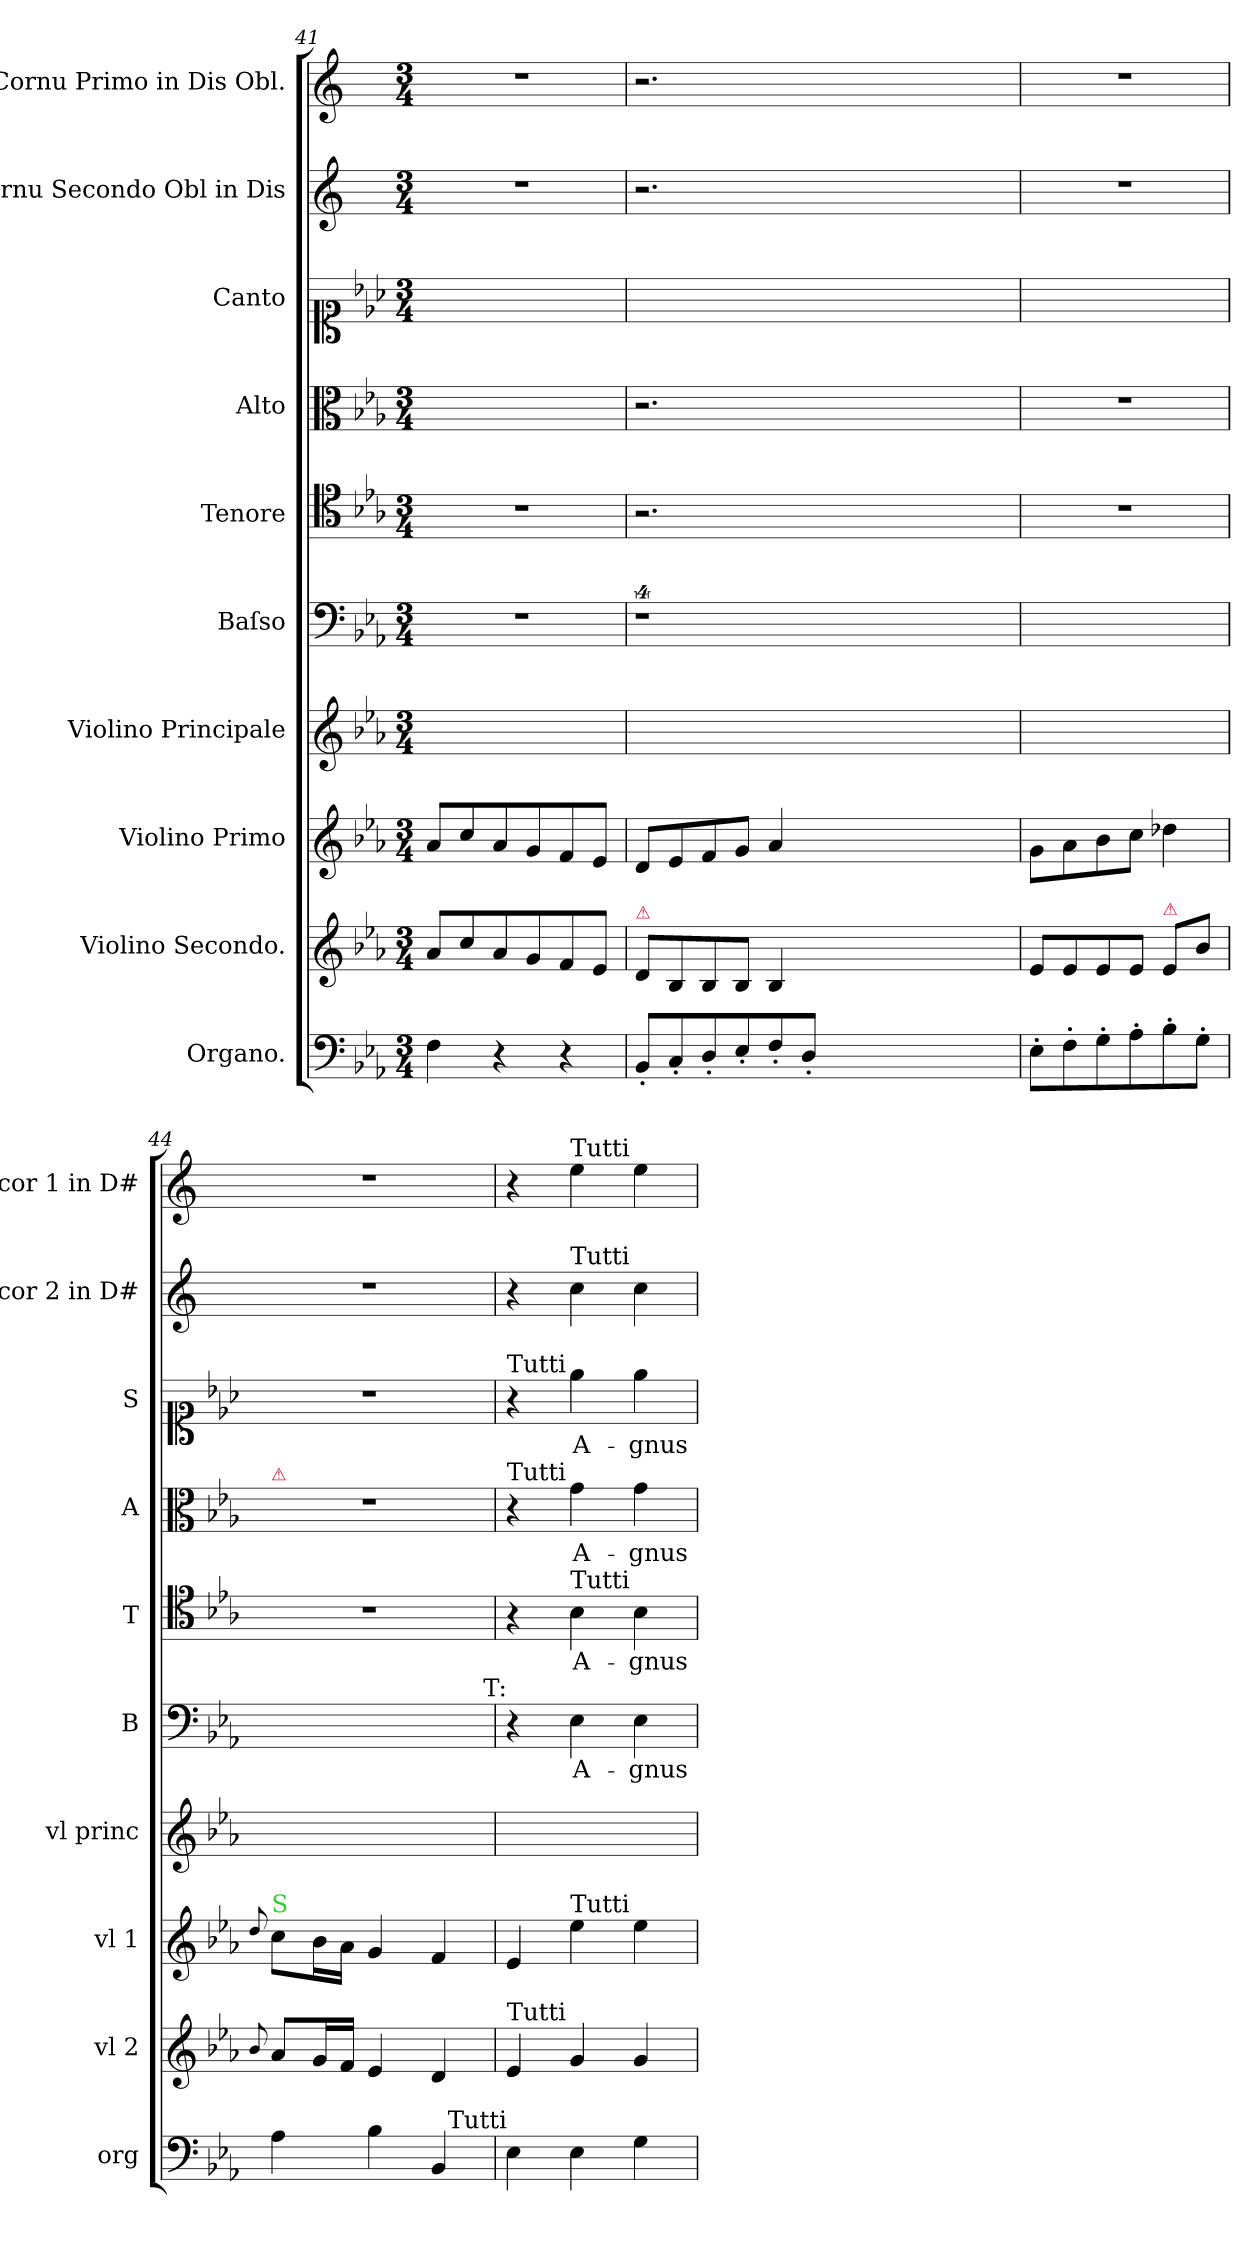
**kern	**kern	**dynam	**kern	**dynam	**kern	**kern	**text	**kern	**text	**kern	**text	**kern	**text	**kern	**dynam	**kern
*part10	*part9	*part9	*part8	*part8	*part7	*part6	*part6	*part5	*part5	*part4	*part4	*part3	*part3	*part2	*part2	*part1
*staff10	*staff9	*staff9	*staff8	*staff8	*staff7	*staff6	*staff6	*staff5	*staff5	*staff4	*staff4	*staff3	*staff3	*staff2	*staff2	*staff1
*I"Organo.	*I"Violino Secondo.	*	*I"Violino Primo	*	*I"Violino Principale	*I"Baſso	*	*I"Tenore	*	*I"Alto	*	*I"Canto	*	*I"Cornu Secondo Obl in Dis	*	*I"Cornu Primo in Dis Obl.
*I'org	*I'vl 2	*	*I'vl 1	*	*I'vl princ	*I'B	*	*I'T	*	*I'A	*	*I'S	*	*I'cor 2 in D#	*	*I'cor 1 in D#
*clefF4	*clefG2	*	*clefG2	*	*clefG2	*clefF4	*	*clefC4	*	*clefC3	*	*clefC1	*	*clefG2	*	*clefG2
*	*	*	*	*	*	*	*	*	*	*	*	*	*	*ITrd5c9	*	*ITrd5c9
*k[b-e-a-]	*k[b-e-a-]	*	*k[b-e-a-]	*	*k[b-e-a-]	*k[b-e-a-]	*	*k[b-e-a-]	*	*k[b-e-a-]	*	*k[b-e-a-]	*	*k[b-e-a-]	*	*k[b-e-a-]
*E-:	*E-:	*	*E-:	*	*E-:	*E-:	*	*E-:	*	*E-:	*	*E-:	*	*E-:	*	*E-:
*M3/4	*M3/4	*	*M3/4	*	*M3/4	*M3/4	*	*M3/4	*	*M3/4	*	*M3/4	*	*M3/4	*	*M3/4
=41	=41	=41	=41	=41	=41	=41	=41	=41	=41	=41	=41	=41	=41	=41	=41	=41
4F\	8a-/L	.	8a-/L	.	2.ryy	2.r	.	2.r	.	2.ryy	.	2.ryy	.	2.r	.	2.r
.	8cc/	.	8cc/	.	.	.	.	.	.	.	.	.	.	.	.	.
4r	8a-/	.	8a-/	.	.	.	.	.	.	.	.	.	.	.	.	.
.	8g/	.	8g/	.	.	.	.	.	.	.	.	.	.	.	.	.
4r	8f/	.	8f/	.	.	.	.	.	.	.	.	.	.	.	.	.
.	8e-/J	.	8e-/J	.	.	.	.	.	.	.	.	.	.	.	.	.
=42	=42	=42	=42	=42	=42	=42	=42	=42	=42	=42	=42	=42	=42	=42	=42	=42
!	!LO:TX:a:color=crimson:t=⚠	!	!	!	!	!	!	!	!	!	!	!	!	!	!	!
8BB-'/L	8d/L	.	8d/L	.	2.ryy	4%9r	.	2.r	.	2.r	.	0ryy	.	2.r	.	2.r
8C'/	8B-/	.	8e-/	.	.	.	.	.	.	.	.	.	.	.	.	.
8D'/	8B-/	.	8f/	.	.	.	.	.	.	.	.	.	.	.	.	.
8E-'/	8B-/J	.	8g/J	.	.	.	.	.	.	.	.	.	.	.	.	.
8F'/	4B-/	.	4a-/	.	.	.	.	.	.	.	.	.	.	.	.	.
8D'/J	.	.	.	.	.	.	.	.	.	.	.	.	.	.	.	.
1.ryy	1.ryy	.	1.ryy	.	1.ryy	.	.	1.ryy	.	1.ryy	.	.	.	1.ryy	.	1.ryy
.	.	.	.	.	.	.	.	.	.	.	.	4ryy	.	.	.	.
=43	=43	=43	=43	=43	=43	=43	=43	=43	=43	=43	=43	=43	=43	=43	=43	=43
8E-'\L	8e-/L	.	8g\L	.	2.ryy	2.ryy	.	2.r	.	2.r	.	2.ryy	.	2.r	.	2.r
8F'\	8e-/	.	8a-\	.	.	.	.	.	.	.	.	.	.	.	.	.
8G'\	8e-/	.	8b-\	.	.	.	.	.	.	.	.	.	.	.	.	.
8A-'\	8e-/J	.	8cc\J	.	.	.	.	.	.	.	.	.	.	.	.	.
!	!LO:TX:a:color=crimson:t=⚠	!	!	!	!	!	!	!	!	!	!	!	!	!	!	!
8B-'\	8e-/L	.	4dd-X\	.	.	.	.	.	.	.	.	.	.	.	.	.
8G'\J	8b-\J	.	.	.	.	.	.	.	.	.	.	.	.	.	.	.
=44	=44	=44	=44	=44	=44	=44	=44	=44	=44	=44	=44	=44	=44	=44	=44	=44
.	8qqb-/	.	8qqdd/	.	.	.	.	.	.	.	.	.	.	.	.	.
!	!	!	!	!	!	!	!	!	!	!LO:TX:a:color=crimson:t=⚠	!	!	!	!	!	!
!	!	!	!LO:TX:a:color=limegreen:t=S	!	!	!	!	!	!	!	!	!	!	!	!	!
4A-\	8a-/L	.	8cc\L	.	2.ryy	2.ryy	.	2.r	.	2.r	.	2.r	.	2.r	.	2.r
.	16g/L	.	16b-\L	.	.	.	.	.	.	.	.	.	.	.	.	.
.	16f/JJ	.	16a-\JJ	.	.	.	.	.	.	.	.	.	.	.	.	.
4B-\	4e-/	.	4g/	.	.	.	.	.	.	.	.	.	.	.	.	.
4BB-/	4d/	.	4f/	.	.	.	.	.	.	.	.	.	.	.	.	.
=45	=45	=45	=45	=45	=45	=45	=45	=45	=45	=45	=45	=45	=45	=45	=45	=45
!	!	!	!	!	!	!	!	!	!	!	!	!LO:TX:a:t=Tutti	!	!	!	!
!	!	!	!	!	!	!	!	!	!	!LO:TX:a:t=Tutti	!	!	!	!	!	!
!	!	!	!	!	!	!LO:TX:a:rj:t=T&colon;	!	!	!	!	!	!	!	!	!	!
!	!LO:TX:a:t=Tutti	!	!	!	!	!	!	!	!	!	!	!	!	!	!	!
!LO:TX:a:rj:t=Tutti	!	!	!	!	!	!	!	!	!	!	!	!	!	!	!	!
4E-\	4e-/	.	4e-/	.	2.ryy	4r	.	4r	.	4r	.	4r	.	4r	.	4r
!	!	!	!	!	!	!	!	!	!	!	!	!	!	!	!	!LO:TX:a:t=Tutti
!	!	!	!	!	!	!	!	!	!	!	!	!	!	!LO:TX:a:t=Tutti	!	!
!	!	!	!	!	!	!	!	!LO:TX:a:t=Tutti	!	!	!	!	!	!	!	!
!	!	!	!LO:TX:a:t=Tutti	!	!	!	!	!	!	!	!	!	!	!	!	!
!	!	!LO:DY:b	!	!LO:DY:b	!	!	!	!	!	!	!	!	!	!	!LO:DY:b	!
4E-\	4g/	for	4ee-\	for	.	4E-\	A-	4B-\	A-	4g\	A-	4ee-\	A-	4e-\	for	4g\
4G\	4g/	.	4ee-\	.	.	4E-\	-gnus	4B-\	-gnus	4g\	-gnus	4ee-\	-gnus	4e-\	.	4g\
=	=	=	=	=	=	=	=	=	=	=	=	=	=	=	=	=
*-	*-	*-	*-	*-	*-	*-	*-	*-	*-	*-	*-	*-	*-	*-	*-	*-
